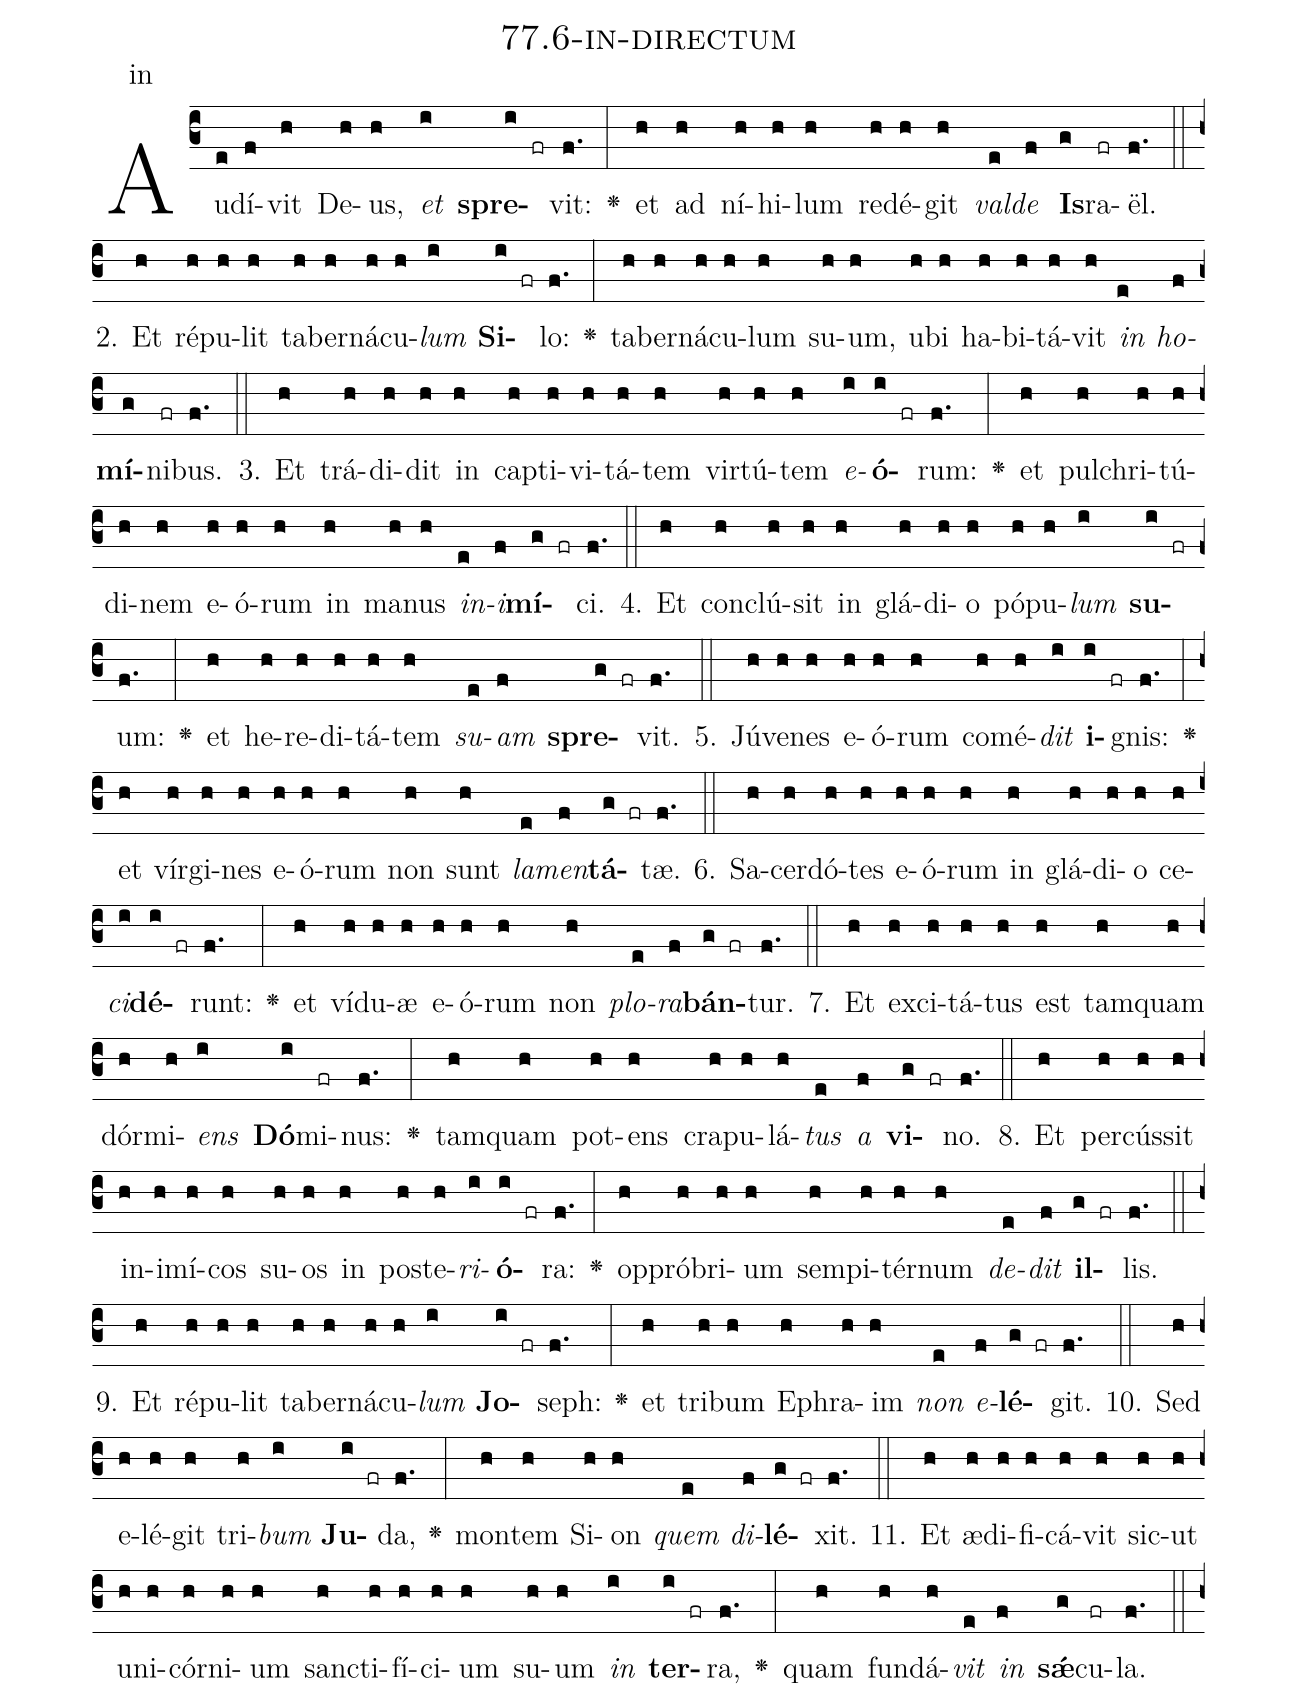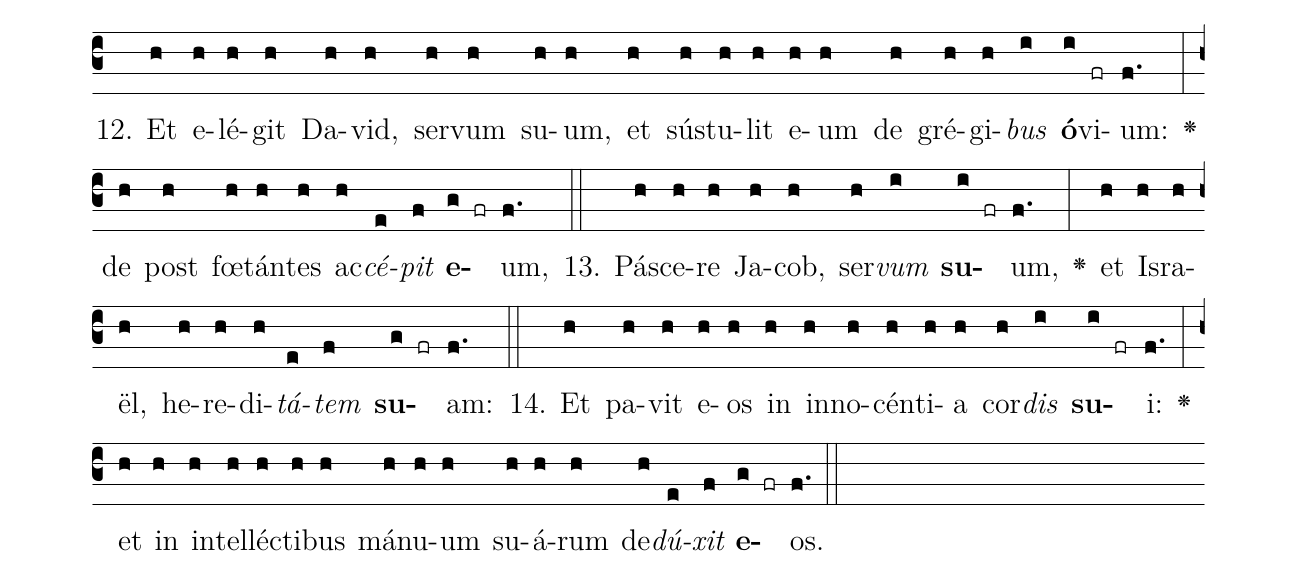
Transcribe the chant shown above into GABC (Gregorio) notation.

name: 77.6-in-directum;
annotation: in;
%%
(c3)Au(e)dí(f)vit(h) De(h)us,(h) <i>et</i>(i) <b>spre</b>(i fr)vit:(f.) <v>\greheightstar</v>(:) et(h) ad(h) ní(h)hi(h)lum(h) red(h)é(h)git(h) <i>val</i>(e)<i>de</i>(f) <b>Is</b>(g)ra(fr)ël.(f.) (::)
2. Et(h) ré(h)pu(h)lit(h) ta(h)ber(h)ná(h)cu(h)<i>lum</i>(i) <b>Si</b>(i fr)lo:(f.) <v>\greheightstar</v>(:) ta(h)ber(h)ná(h)cu(h)lum(h) su(h)um,(h) u(h)bi(h) ha(h)bi(h)tá(h)vit(h) <i>in</i>(e) <i>ho</i>(f)<b>mí</b>(g)ni(fr)bus.(f.) (::)
3. Et(h) trá(h)di(h)dit(h) in(h) cap(h)ti(h)vi(h)tá(h)tem(h) vir(h)tú(h)tem(h) <i>e</i>(i)<b>ó</b>(i fr)rum:(f.) <v>\greheightstar</v>(:) et(h) pul(h)chri(h)tú(h)di(h)nem(h) e(h)ó(h)rum(h) in(h) ma(h)nus(h) <i>in</i>(e)<i>i</i>(f)<b>mí</b>(g fr)ci.(f.) (::)
4. Et(h) con(h)clú(h)sit(h) in(h) glá(h)di(h)o(h) pó(h)pu(h)<i>lum</i>(i) <b>su</b>(i fr)um:(f.) <v>\greheightstar</v>(:) et(h) he(h)re(h)di(h)tá(h)tem(h) <i>su</i>(e)<i>am</i>(f) <b>spre</b>(g fr)vit.(f.) (::)
5. Jú(h)ve(h)nes(h) e(h)ó(h)rum(h) com(h)é(h)<i>dit</i>(i) <b>i</b>(i fr)gnis:(f.) <v>\greheightstar</v>(:) et(h) vír(h)gi(h)nes(h) e(h)ó(h)rum(h) non(h) sunt(h) <i>la</i>(e)<i>men</i>(f)<b>tá</b>(g fr)tæ.(f.) (::)
6. Sa(h)cer(h)dó(h)tes(h) e(h)ó(h)rum(h) in(h) glá(h)di(h)o(h) ce(h)<i>ci</i>(i)<b>dé</b>(i fr)runt:(f.) <v>\greheightstar</v>(:) et(h) ví(h)du(h)æ(h) e(h)ó(h)rum(h) non(h) <i>plo</i>(e)<i>ra</i>(f)<b>bán</b>(g fr)tur.(f.) (::)
7. Et(h) ex(h)ci(h)tá(h)tus(h) est(h) tam(h)quam(h) dór(h)mi(h)<i>ens</i>(i) <b>Dó</b>(i)mi(fr)nus:(f.) <v>\greheightstar</v>(:) tam(h)quam(h) pot(h)ens(h) cra(h)pu(h)lá(h)<i>tus</i>(e) <i>a</i>(f) <b>vi</b>(g fr)no.(f.) (::)
8. Et(h) per(h)cús(h)sit(h) in(h)i(h)mí(h)cos(h) su(h)os(h) in(h) post(h)e(h)<i>ri</i>(i)<b>ó</b>(i fr)ra:(f.) <v>\greheightstar</v>(:) op(h)pró(h)bri(h)um(h) sem(h)pi(h)tér(h)num(h) <i>de</i>(e)<i>dit</i>(f) <b>il</b>(g fr)lis.(f.) (::)
9. Et(h) ré(h)pu(h)lit(h) ta(h)ber(h)ná(h)cu(h)<i>lum</i>(i) <b>Jo</b>(i fr)seph:(f.) <v>\greheightstar</v>(:) et(h) tri(h)bum(h) E(h)phra(h)im(h) <i>non</i>(e) <i>e</i>(f)<b>lé</b>(g fr)git.(f.) (::)
10. Sed(h) e(h)lé(h)git(h) tri(h)<i>bum</i>(i) <b>Ju</b>(i fr)da,(f.) <v>\greheightstar</v>(:) mon(h)tem(h) Si(h)on(h) <i>quem</i>(e) <i>di</i>(f)<b>lé</b>(g fr)xit.(f.) (::)
11. Et(h) æ(h)di(h)fi(h)cá(h)vit(h) sic(h)ut(h) u(h)ni(h)cór(h)ni(h)um(h) sanc(h)ti(h)fí(h)ci(h)um(h) su(h)um(h) <i>in</i>(i) <b>ter</b>(i fr)ra,(f.) <v>\greheightstar</v>(:) quam(h) fun(h)dá(h)<i>vit</i>(e) <i>in</i>(f) <b>sǽ</b>(g)cu(fr)la.(f.) (::)
12. Et(h) e(h)lé(h)git(h) Da(h)vid,(h) ser(h)vum(h) su(h)um,(h) et(h) sús(h)tu(h)lit(h) e(h)um(h) de(h) gré(h)gi(h)<i>bus</i>(i) <b>ó</b>(i)vi(fr)um:(f.) <v>\greheightstar</v>(:) de(h) post(h) fœ(h)tán(h)tes(h) ac(h)<i>cé</i>(e)<i>pit</i>(f) <b>e</b>(g fr)um,(f.) (::)
13. Pá(h)sce(h)re(h) Ja(h)cob,(h) ser(h)<i>vum</i>(i) <b>su</b>(i fr)um,(f.) <v>\greheightstar</v>(:) et(h) Is(h)ra(h)ël,(h) he(h)re(h)di(h)<i>tá</i>(e)<i>tem</i>(f) <b>su</b>(g fr)am:(f.) (::)
14. Et(h) pa(h)vit(h) e(h)os(h) in(h) in(h)no(h)cén(h)ti(h)a(h) cor(h)<i>dis</i>(i) <b>su</b>(i fr)i:(f.) <v>\greheightstar</v>(:) et(h) in(h) in(h)tel(h)léc(h)ti(h)bus(h) má(h)nu(h)um(h) su(h)á(h)rum(h) de(h)<i>dú</i>(e)<i>xit</i>(f) <b>e</b>(g fr)os.(f.) (::)
